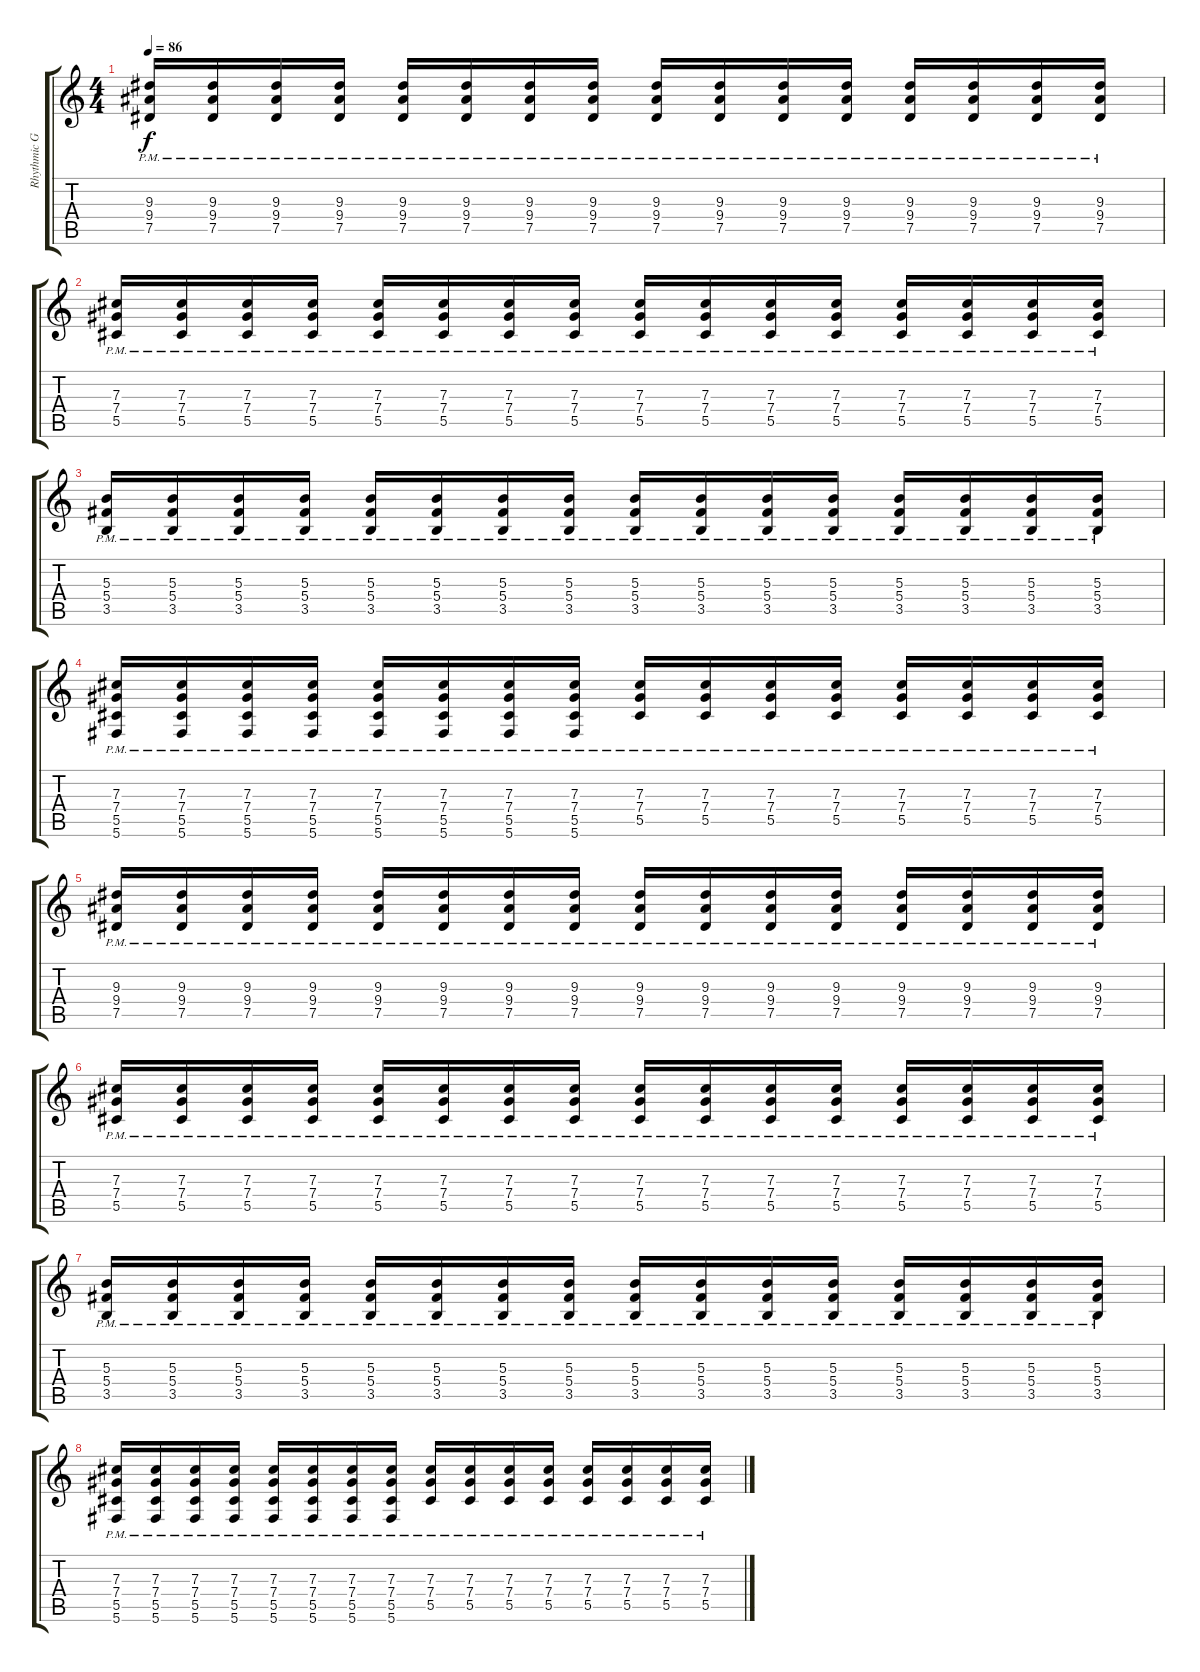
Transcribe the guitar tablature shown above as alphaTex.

\track ("Rhythmic Guitar" "Rhythmic G") {instrument distortionguitar}
\staff {score tabs}
\tuning (Eb4 Bb3 Gb3 Db3 Ab2 Db2) {hide}
\ts (4 4)
\tempo 86
\clef g2
\ks c
(9.3{pm} 9.4{pm} 7.5{pm}).16{dy f} (9.3{pm} 9.4{pm} 7.5{pm}).16 (9.3{pm} 9.4{pm} 7.5{pm}).16 (9.3{pm} 9.4{pm} 7.5{pm}).16 (9.3{pm} 9.4{pm} 7.5{pm}).16 (9.3{pm} 9.4{pm} 7.5{pm}).16 (9.3{pm} 9.4{pm} 7.5{pm}).16 (9.3{pm} 9.4{pm} 7.5{pm}).16 (9.3{pm} 9.4{pm} 7.5{pm}).16 (9.3{pm} 9.4{pm} 7.5{pm}).16 (9.3{pm} 9.4{pm} 7.5{pm}).16 (9.3{pm} 9.4{pm} 7.5{pm}).16 (9.3{pm} 9.4{pm} 7.5{pm}).16 (9.3{pm} 9.4{pm} 7.5{pm}).16 (9.3{pm} 9.4{pm} 7.5{pm}).16 (9.3{pm} 9.4{pm} 7.5{pm}).16 |
(7.3{pm} 7.4{pm} 5.5{pm}).16 (7.3{pm} 7.4{pm} 5.5{pm}).16 (7.3{pm} 7.4{pm} 5.5{pm}).16 (7.3{pm} 7.4{pm} 5.5{pm}).16 (7.3{pm} 7.4{pm} 5.5{pm}).16 (7.3{pm} 7.4{pm} 5.5{pm}).16 (7.3{pm} 7.4{pm} 5.5{pm}).16 (7.3{pm} 7.4{pm} 5.5{pm}).16 (7.3{pm} 7.4{pm} 5.5{pm}).16 (7.3{pm} 7.4{pm} 5.5{pm}).16 (7.3{pm} 7.4{pm} 5.5{pm}).16 (7.3{pm} 7.4{pm} 5.5{pm}).16 (7.3{pm} 7.4{pm} 5.5{pm}).16 (7.3{pm} 7.4{pm} 5.5{pm}).16 (7.3{pm} 7.4{pm} 5.5{pm}).16 (7.3{pm} 7.4{pm} 5.5{pm}).16 |
(5.3{pm} 5.4{pm} 3.5{pm}).16 (5.3{pm} 5.4{pm} 3.5{pm}).16 (5.3{pm} 5.4{pm} 3.5{pm}).16 (5.3{pm} 5.4{pm} 3.5{pm}).16 (5.3{pm} 5.4{pm} 3.5{pm}).16 (5.3{pm} 5.4{pm} 3.5{pm}).16 (5.3{pm} 5.4{pm} 3.5{pm}).16 (5.3{pm} 5.4{pm} 3.5{pm}).16 (5.3{pm} 5.4{pm} 3.5{pm}).16 (5.3{pm} 5.4{pm} 3.5{pm}).16 (5.3{pm} 5.4{pm} 3.5{pm}).16 (5.3{pm} 5.4{pm} 3.5{pm}).16 (5.3{pm} 5.4{pm} 3.5{pm}).16 (5.3{pm} 5.4{pm} 3.5{pm}).16 (5.3{pm} 5.4{pm} 3.5{pm}).16 (5.3{pm} 5.4{pm} 3.5{pm}).16 |
(7.3{pm} 7.4{pm} 5.5{pm} 5.6{pm}).16 (7.3{pm} 7.4{pm} 5.5{pm} 5.6{pm}).16 (7.3{pm} 7.4{pm} 5.5{pm} 5.6{pm}).16 (7.3{pm} 7.4{pm} 5.5{pm} 5.6{pm}).16 (7.3{pm} 7.4{pm} 5.5{pm} 5.6{pm}).16 (7.3{pm} 7.4{pm} 5.5{pm} 5.6{pm}).16 (7.3{pm} 7.4{pm} 5.5{pm} 5.6{pm}).16 (7.3{pm} 7.4{pm} 5.5{pm} 5.6{pm}).16 (7.3{pm} 7.4{pm} 5.5{pm}).16 (7.3{pm} 7.4{pm} 5.5{pm}).16 (7.3{pm} 7.4{pm} 5.5{pm}).16 (7.3{pm} 7.4{pm} 5.5{pm}).16 (7.3{pm} 7.4{pm} 5.5{pm}).16 (7.3{pm} 7.4{pm} 5.5{pm}).16 (7.3{pm} 7.4{pm} 5.5{pm}).16 (7.3{pm} 7.4{pm} 5.5{pm}).16 |
(9.3{pm} 9.4{pm} 7.5{pm}).16 (9.3{pm} 9.4{pm} 7.5{pm}).16 (9.3{pm} 9.4{pm} 7.5{pm}).16 (9.3{pm} 9.4{pm} 7.5{pm}).16 (9.3{pm} 9.4{pm} 7.5{pm}).16 (9.3{pm} 9.4{pm} 7.5{pm}).16 (9.3{pm} 9.4{pm} 7.5{pm}).16 (9.3{pm} 9.4{pm} 7.5{pm}).16 (9.3{pm} 9.4{pm} 7.5{pm}).16 (9.3{pm} 9.4{pm} 7.5{pm}).16 (9.3{pm} 9.4{pm} 7.5{pm}).16 (9.3{pm} 9.4{pm} 7.5{pm}).16 (9.3{pm} 9.4{pm} 7.5{pm}).16 (9.3{pm} 9.4{pm} 7.5{pm}).16 (9.3{pm} 9.4{pm} 7.5{pm}).16 (9.3{pm} 9.4{pm} 7.5{pm}).16 |
(7.3{pm} 7.4{pm} 5.5{pm}).16 (7.3{pm} 7.4{pm} 5.5{pm}).16 (7.3{pm} 7.4{pm} 5.5{pm}).16 (7.3{pm} 7.4{pm} 5.5{pm}).16 (7.3{pm} 7.4{pm} 5.5{pm}).16 (7.3{pm} 7.4{pm} 5.5{pm}).16 (7.3{pm} 7.4{pm} 5.5{pm}).16 (7.3{pm} 7.4{pm} 5.5{pm}).16 (7.3{pm} 7.4{pm} 5.5{pm}).16 (7.3{pm} 7.4{pm} 5.5{pm}).16 (7.3{pm} 7.4{pm} 5.5{pm}).16 (7.3{pm} 7.4{pm} 5.5{pm}).16 (7.3{pm} 7.4{pm} 5.5{pm}).16 (7.3{pm} 7.4{pm} 5.5{pm}).16 (7.3{pm} 7.4{pm} 5.5{pm}).16 (7.3{pm} 7.4{pm} 5.5{pm}).16 |
(5.3{pm} 5.4{pm} 3.5{pm}).16 (5.3{pm} 5.4{pm} 3.5{pm}).16 (5.3{pm} 5.4{pm} 3.5{pm}).16 (5.3{pm} 5.4{pm} 3.5{pm}).16 (5.3{pm} 5.4{pm} 3.5{pm}).16 (5.3{pm} 5.4{pm} 3.5{pm}).16 (5.3{pm} 5.4{pm} 3.5{pm}).16 (5.3{pm} 5.4{pm} 3.5{pm}).16 (5.3{pm} 5.4{pm} 3.5{pm}).16 (5.3{pm} 5.4{pm} 3.5{pm}).16 (5.3{pm} 5.4{pm} 3.5{pm}).16 (5.3{pm} 5.4{pm} 3.5{pm}).16 (5.3{pm} 5.4{pm} 3.5{pm}).16 (5.3{pm} 5.4{pm} 3.5{pm}).16 (5.3{pm} 5.4{pm} 3.5{pm}).16 (5.3{pm} 5.4{pm} 3.5{pm}).16 |
(7.3{pm} 7.4{pm} 5.5{pm} 5.6{pm}).16 (7.3{pm} 7.4{pm} 5.5{pm} 5.6{pm}).16 (7.3{pm} 7.4{pm} 5.5{pm} 5.6{pm}).16 (7.3{pm} 7.4{pm} 5.5{pm} 5.6{pm}).16 (7.3{pm} 7.4{pm} 5.5{pm} 5.6{pm}).16 (7.3{pm} 7.4{pm} 5.5{pm} 5.6{pm}).16 (7.3{pm} 7.4{pm} 5.5{pm} 5.6{pm}).16 (7.3{pm} 7.4{pm} 5.5{pm} 5.6{pm}).16 (7.3{pm} 7.4{pm} 5.5{pm}).16 (7.3{pm} 7.4{pm} 5.5{pm}).16 (7.3{pm} 7.4{pm} 5.5{pm}).16 (7.3{pm} 7.4{pm} 5.5{pm}).16 (7.3{pm} 7.4{pm} 5.5{pm}).16 (7.3{pm} 7.4{pm} 5.5{pm}).16 (7.3{pm} 7.4{pm} 5.5{pm}).16 (7.3{pm} 7.4{pm} 5.5{pm}).16
